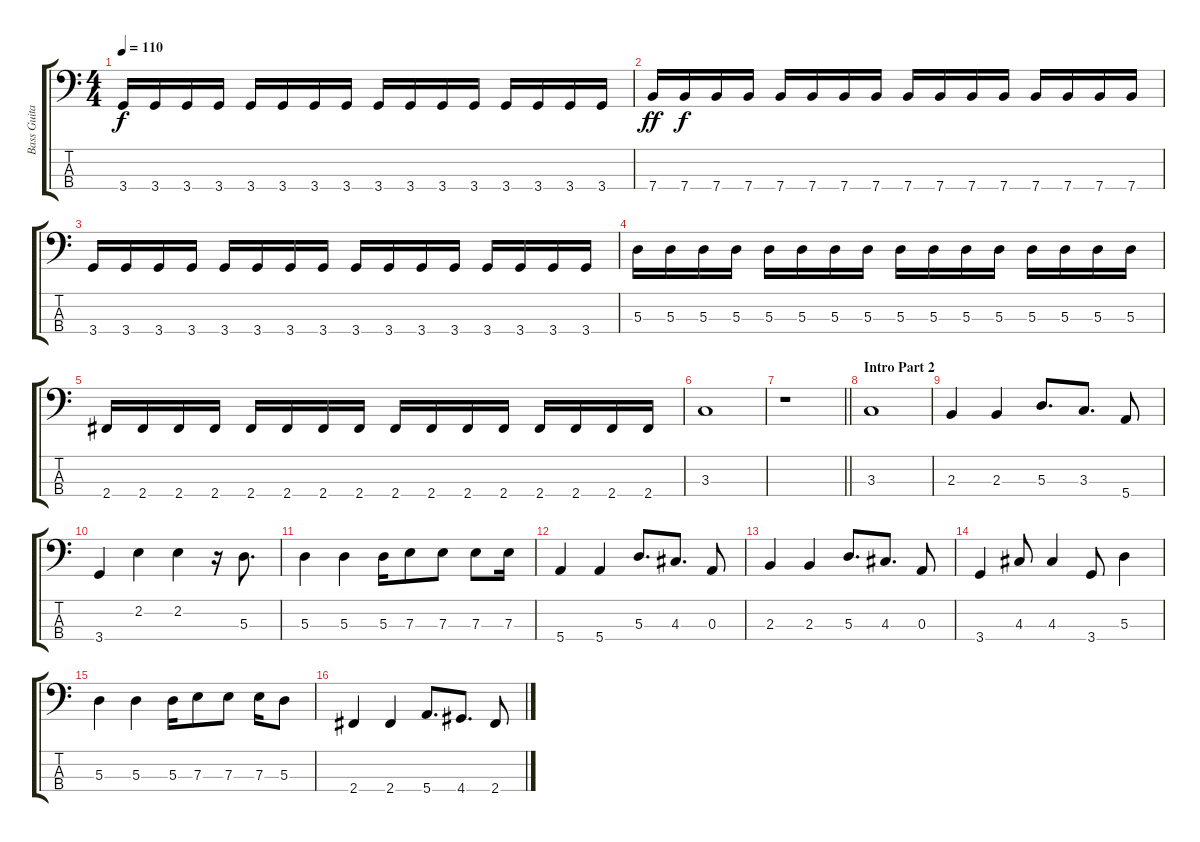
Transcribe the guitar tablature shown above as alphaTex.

\track ("Bass Guitar" "Bass Guita") {instrument electricbasspick}
\staff {score tabs}
\tuning (G2 D2 A1 E1) {hide}
\ts (4 4)
\tempo 110
\clef f4
\ks c
3.4.16{dy f} 3.4.16 3.4.16 3.4.16 3.4.16 3.4.16 3.4.16 3.4.16 3.4.16 3.4.16 3.4.16 3.4.16 3.4.16 3.4.16 3.4.16 3.4.16 |
7.4.16{dy ff} 7.4.16{dy f} 7.4.16 7.4.16 7.4.16 7.4.16 7.4.16 7.4.16 7.4.16 7.4.16 7.4.16 7.4.16 7.4.16 7.4.16 7.4.16 7.4.16 |
3.4.16 3.4.16 3.4.16 3.4.16 3.4.16 3.4.16 3.4.16 3.4.16 3.4.16 3.4.16 3.4.16 3.4.16 3.4.16 3.4.16 3.4.16 3.4.16 |
5.3.16 5.3.16 5.3.16 5.3.16 5.3.16 5.3.16 5.3.16 5.3.16 5.3.16 5.3.16 5.3.16 5.3.16 5.3.16 5.3.16 5.3.16 5.3.16 |
2.4.16 2.4.16 2.4.16 2.4.16 2.4.16 2.4.16 2.4.16 2.4.16 2.4.16 2.4.16 2.4.16 2.4.16 2.4.16 2.4.16 2.4.16 2.4.16 |
3.3.1 |
\barLineRight lightlight
r.1 |
\section ("" "Intro Part 2")
3.3.1 |
2.3.4 2.3.4 5.3.8{d} 3.3.8{d} 5.4.8 |
3.4.4 2.2.4 2.2.4 r.16 5.3.8{d} |
5.3.4 5.3.4 5.3.16 7.3.8 7.3.8 7.3.8 7.3.16 |
5.4.4 5.4.4 5.3.8{d} 4.3.8{d} 0.3.8 |
2.3.4 2.3.4 5.3.8{d} 4.3.8{d} 0.3.8 |
3.4.4 4.3.8 4.3.4 3.4.8 5.3.4 |
5.3.4 5.3.4 5.3.16 7.3.8 7.3.8 7.3.16 5.3.8 |
2.4.4 2.4.4 5.4.8{d} 4.4.8{d} 2.4.8
